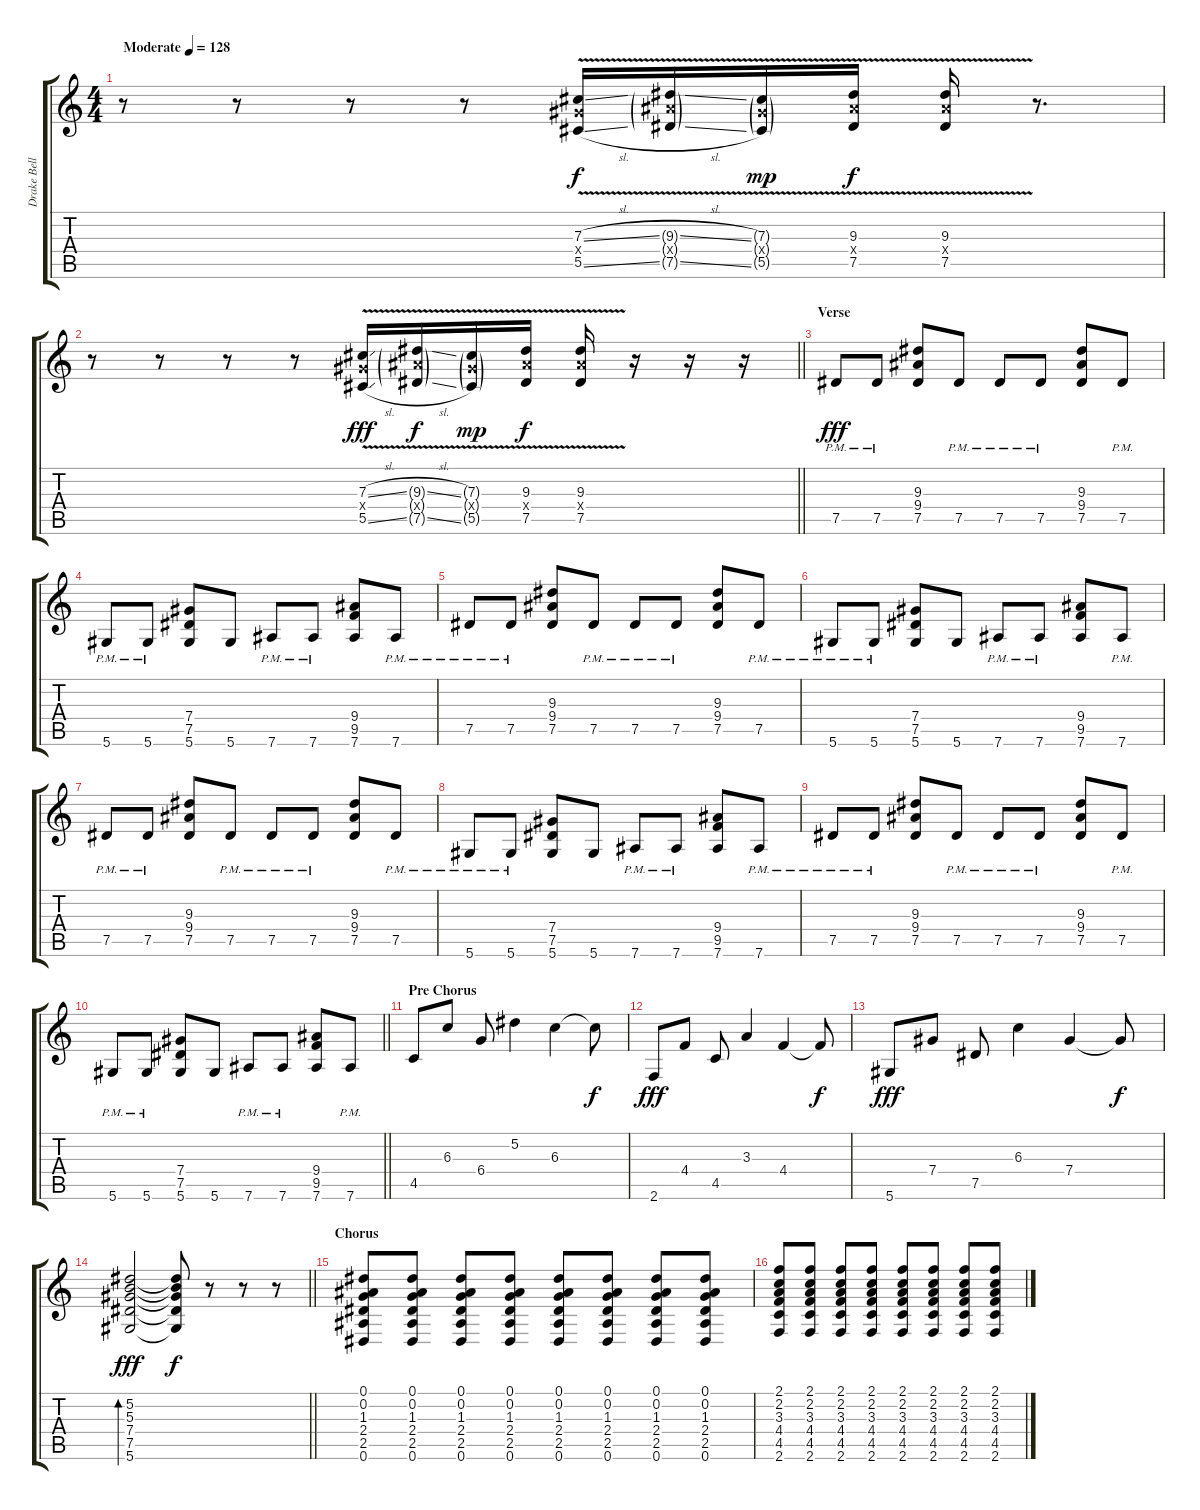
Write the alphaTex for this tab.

\track ("Drake Bell" "Drake Bell") {instrument distortionguitar}
\staff {score tabs}
\tuning (Eb4 Bb3 Gb3 Db3 Ab2 Eb2) {hide}
\ts (4 4)
\tempo (128 "Moderate")
\clef g2
\ks c
r.8{dy f instrument distortionguitar} r.8 r.8 r.8 (7.3{v sl} 7.4{x} 5.5{v sl}).16 (9.3{v sl g} 9.4{g x} 7.5{v sl g}).16 (7.3{v g} 7.4{g x} 5.5{v g}).16{dy mp} (9.3{v} 9.4{x} 7.5{v}).16{dy f} (9.3{v} 9.4{x} 7.5{v}).16 r.8{d} |
\barLineRight lightlight
r.8 r.8 r.8 r.8 (7.3{v sl} 7.4{x} 5.5{v sl}).16{dy fff} (9.3{v sl g} 9.4{g x} 7.5{v sl g}).16{dy f} (7.3{v g} 7.4{g x} 5.5{v g}).16{dy mp} (9.3{v} 9.4{x} 7.5{v}).16{dy f} (9.3{v} 9.4{x} 7.5{v}).16 r.16 r.16 r.16 |
\section ("" "Verse")
7.5{pm}.8{dy fff} 7.5{pm}.8 (9.3 9.4 7.5).8 7.5{pm}.8 7.5{pm}.8 7.5{pm}.8 (9.3 9.4 7.5).8 7.5{pm}.8 |
5.6{pm}.8 5.6{pm}.8 (7.4 7.5 5.6).8 5.6.8 7.6{pm}.8 7.6{pm}.8 (9.4 9.5 7.6).8 7.6{pm}.8 |
7.5{pm}.8 7.5{pm}.8 (9.3 9.4 7.5).8 7.5{pm}.8 7.5{pm}.8 7.5{pm}.8 (9.3 9.4 7.5).8 7.5{pm}.8 |
5.6{pm}.8 5.6{pm}.8 (7.4 7.5 5.6).8 5.6.8 7.6{pm}.8 7.6{pm}.8 (9.4 9.5 7.6).8 7.6{pm}.8 |
7.5{pm}.8 7.5{pm}.8 (9.3 9.4 7.5).8 7.5{pm}.8 7.5{pm}.8 7.5{pm}.8 (9.3 9.4 7.5).8 7.5{pm}.8 |
5.6{pm}.8 5.6{pm}.8 (7.4 7.5 5.6).8 5.6.8 7.6{pm}.8 7.6{pm}.8 (9.4 9.5 7.6).8 7.6{pm}.8 |
7.5{pm}.8 7.5{pm}.8 (9.3 9.4 7.5).8 7.5{pm}.8 7.5{pm}.8 7.5{pm}.8 (9.3 9.4 7.5).8 7.5{pm}.8 |
\barLineRight lightlight
5.6{pm}.8 5.6{pm}.8 (7.4 7.5 5.6).8 5.6.8 7.6{pm}.8 7.6{pm}.8 (9.4 9.5 7.6).8 7.6{pm}.8 |
\section ("" "Pre Chorus")
4.5.8 6.3.8 6.4.8 5.2.4 6.3.4 6.3{t}.8{dy f} |
2.6.8{dy fff} 4.4.8 4.5.8 3.3.4 4.4.4 4.4{t}.8{dy f} |
5.6.8{dy fff} 7.4.8 7.5.8 6.3.4 7.4.4 7.4{t}.8{dy f} |
\barLineRight lightlight
(5.2 5.3 7.4 7.5 5.6).2{bd 240 dy fff} (5.2{t} 5.3{t} 7.4{t} 7.5{t} 5.6{t}).8{dy f} r.8 r.8 r.8 |
\section ("" "Chorus")
(0.1 0.2 1.3 2.4 2.5 0.6).8 (0.1 0.2 1.3 2.4 2.5 0.6).8 (0.1 0.2 1.3 2.4 2.5 0.6).8 (0.1 0.2 1.3 2.4 2.5 0.6).8 (0.1 0.2 1.3 2.4 2.5 0.6).8 (0.1 0.2 1.3 2.4 2.5 0.6).8 (0.1 0.2 1.3 2.4 2.5 0.6).8 (0.1 0.2 1.3 2.4 2.5 0.6).8 |
(2.1 2.2 3.3 4.4 4.5 2.6).8 (2.1 2.2 3.3 4.4 4.5 2.6).8 (2.1 2.2 3.3 4.4 4.5 2.6).8 (2.1 2.2 3.3 4.4 4.5 2.6).8 (2.1 2.2 3.3 4.4 4.5 2.6).8 (2.1 2.2 3.3 4.4 4.5 2.6).8 (2.1 2.2 3.3 4.4 4.5 2.6).8 (2.1 2.2 3.3 4.4 4.5 2.6).8
